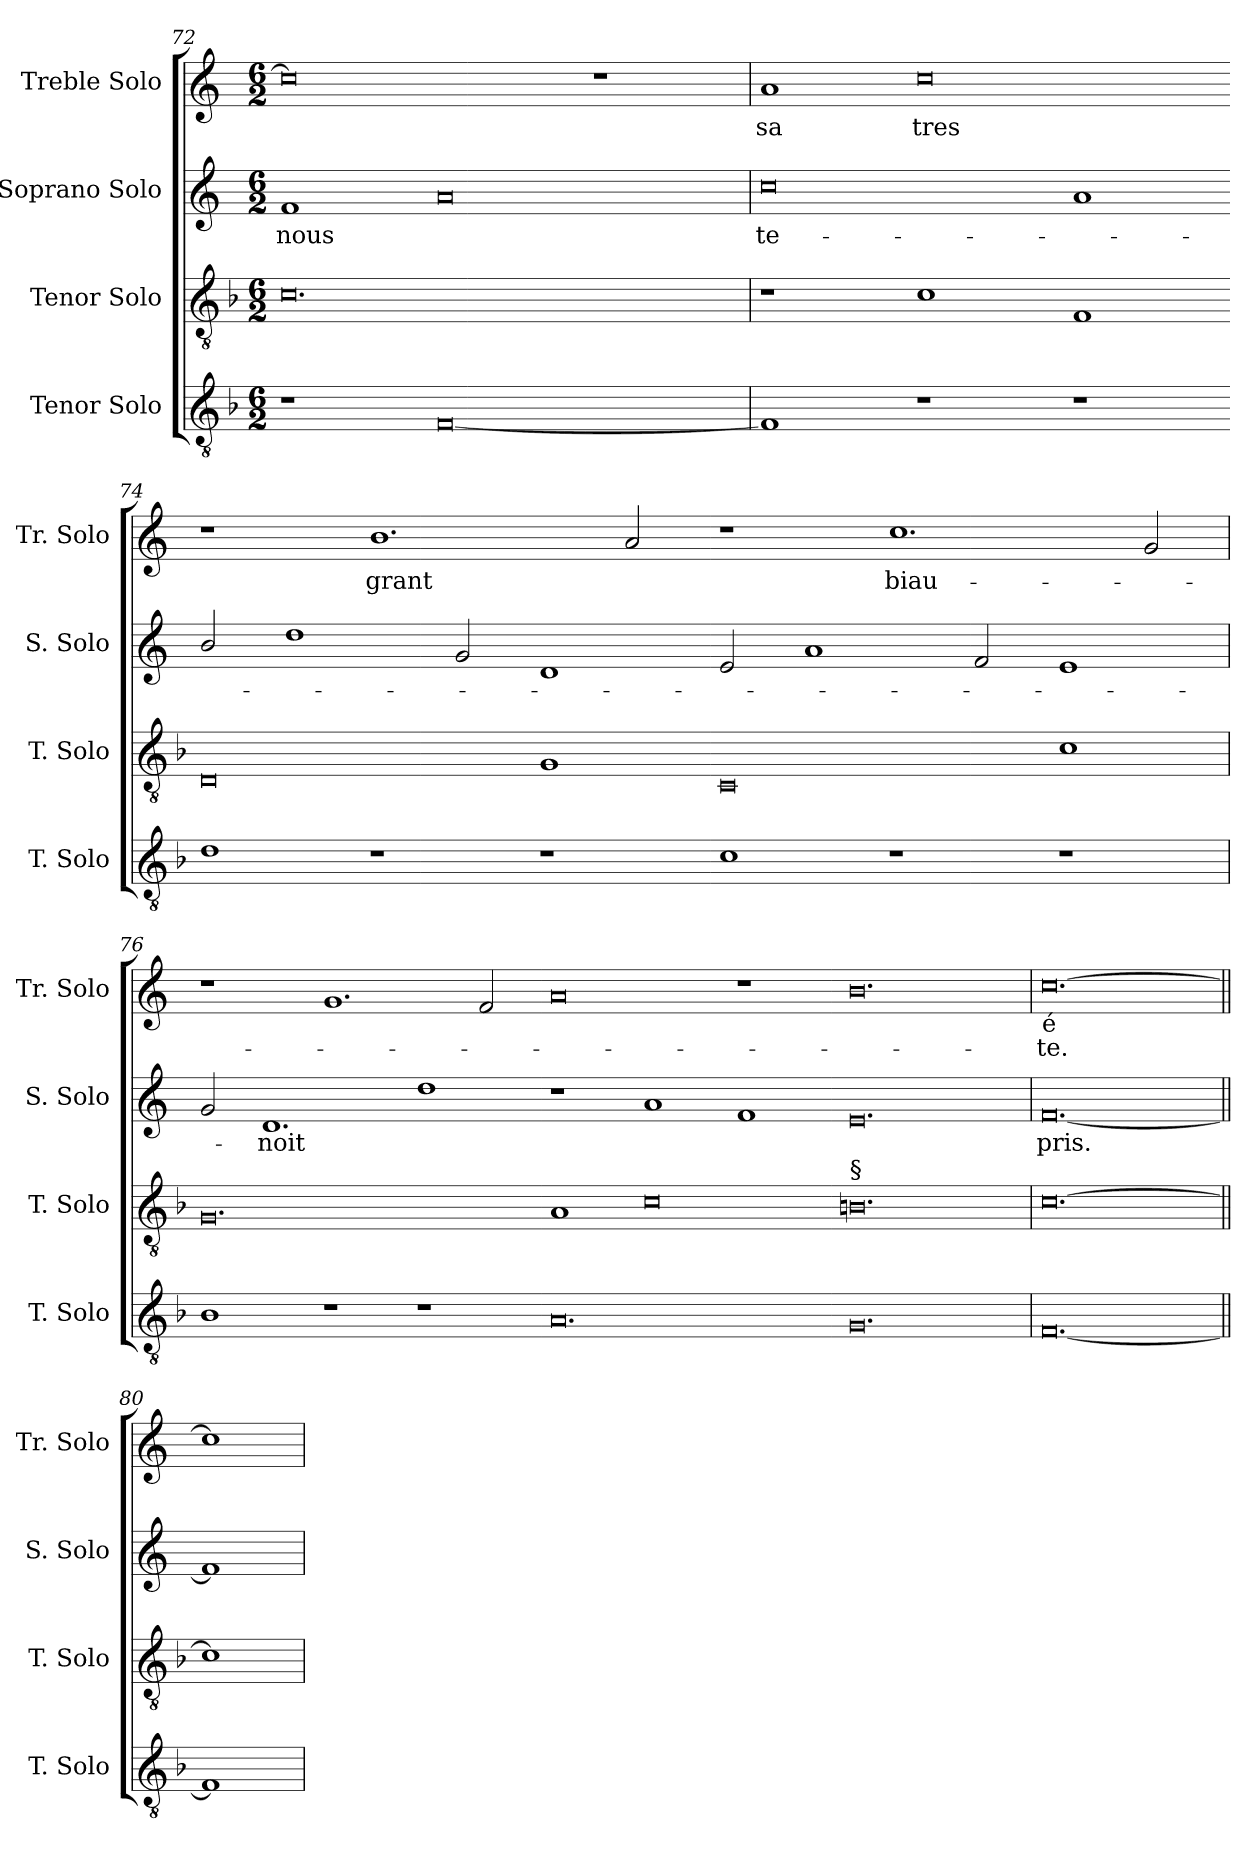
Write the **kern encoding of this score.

**kern	**kern	**kern	**text	**kern	**text
*part4	*part3	*part2	*part2	*part1	*part1
*staff4	*staff3	*staff2	*staff2	*staff1	*staff1
*I"Tenor Solo	*I"Tenor Solo	*I"Soprano Solo	*	*I"Treble Solo	*
*I'T. Solo	*I'T. Solo	*I'S. Solo	*	*I'Tr. Solo	*
*clefGv2	*clefGv2	*clefG2	*	*clefG2	*
*ITrd7c12	*ITrd7c12	*	*	*	*
*k[b-]	*k[b-]	*k[]	*	*k[]	*
*F:	*F:	*C:	*	*C:	*
*M6/2	*M6/2	*M6/2	*	*M6/2	*
=72	=72	=72	=72	=72	=72
!	!	!	!LO:LY:b:color=#000000	!	!
1r	0.Ci	1fi	nous	0cci]	.
[<0FFi	.	0ai	.	.	.
.	.	.	.	1r	.
!!LO:PB:g=z
=73	=73	=73	=73	=73	=73
!	!	!	!LO:LY:b:color=#000000	!	!
!	!	!	!	!	!LO:LY:b:color=#000000
1FFi]	1r	0cci	te-	1ai	sa
!	!	!	!	!	!LO:LY:b:color=#000000
1r	1Ci	.	.	0cci	tres
1r	1FFi	1ai	.	.	.
=74-	=74-	=74-	=74-	=74-	=74-
1Di	0DDi	2bi/	.	1r	.
.	.	1ddi	.	.	.
!	!	!	!	!	!LO:LY:b:color=#000000
1r	.	.	.	1.bi	grant
.	.	2gi/	.	.	.
1r	1GGi	1di	.	.	.
.	.	.	.	2ai/	.
=75-	=75-	=75-	=75-	=75-	=75-
1Ci	0CCi	2ei/	.	1r	.
.	.	1ai	.	.	.
!	!	!	!	!	!LO:LY:b:color=#000000
1r	.	.	.	1.cci	biau-
.	.	2fi/	.	.	.
1r	1Ci	1ei	.	.	.
.	.	.	.	2gi/	.
=76	=76	=76	=76	=76	=76
1BB-i	0.GGi	2gi/	.	1r	.
!	!	!	!LO:LY:b:color=#000000	!	!
.	.	1.di	-noit	.	.
1r	.	.	.	1.gi	.
1r	.	1ddi	.	.	.
.	.	.	.	2fi/	.
=77-	=77-	=77-	=77-	=77-	=77-
0.AAi	1AAi	1r	.	0ai	.
.	0Ci	1ai	.	.	.
.	.	1fi	.	1r	.
=78-	=78-	=78-	=78-	=78-	=78-
!	!LO:TX:a:t=§	!	!	!	!
0.GGi	0.BBni	0.ei	.	0.bi	.
!!LO:LB:g=z
=79	=79	=79	=79	=79	=79
!	!	!	!LO:LY:b:color=#000000	!	!
!	!	!	!	!LO:TX:b:t=é	!
!	!	!	!	!	!LO:LY:b:color=#000000
[0.FFi	[0.Ci	[0.fi	pris.	[0.cci	-te.
=80||	=80||	=80||	=80||	=80||	=80||
1FFi]	1Ci]	1fi]	.	1cci]	.
=	=	=	=	=	=
*-	*-	*-	*-	*-	*-
